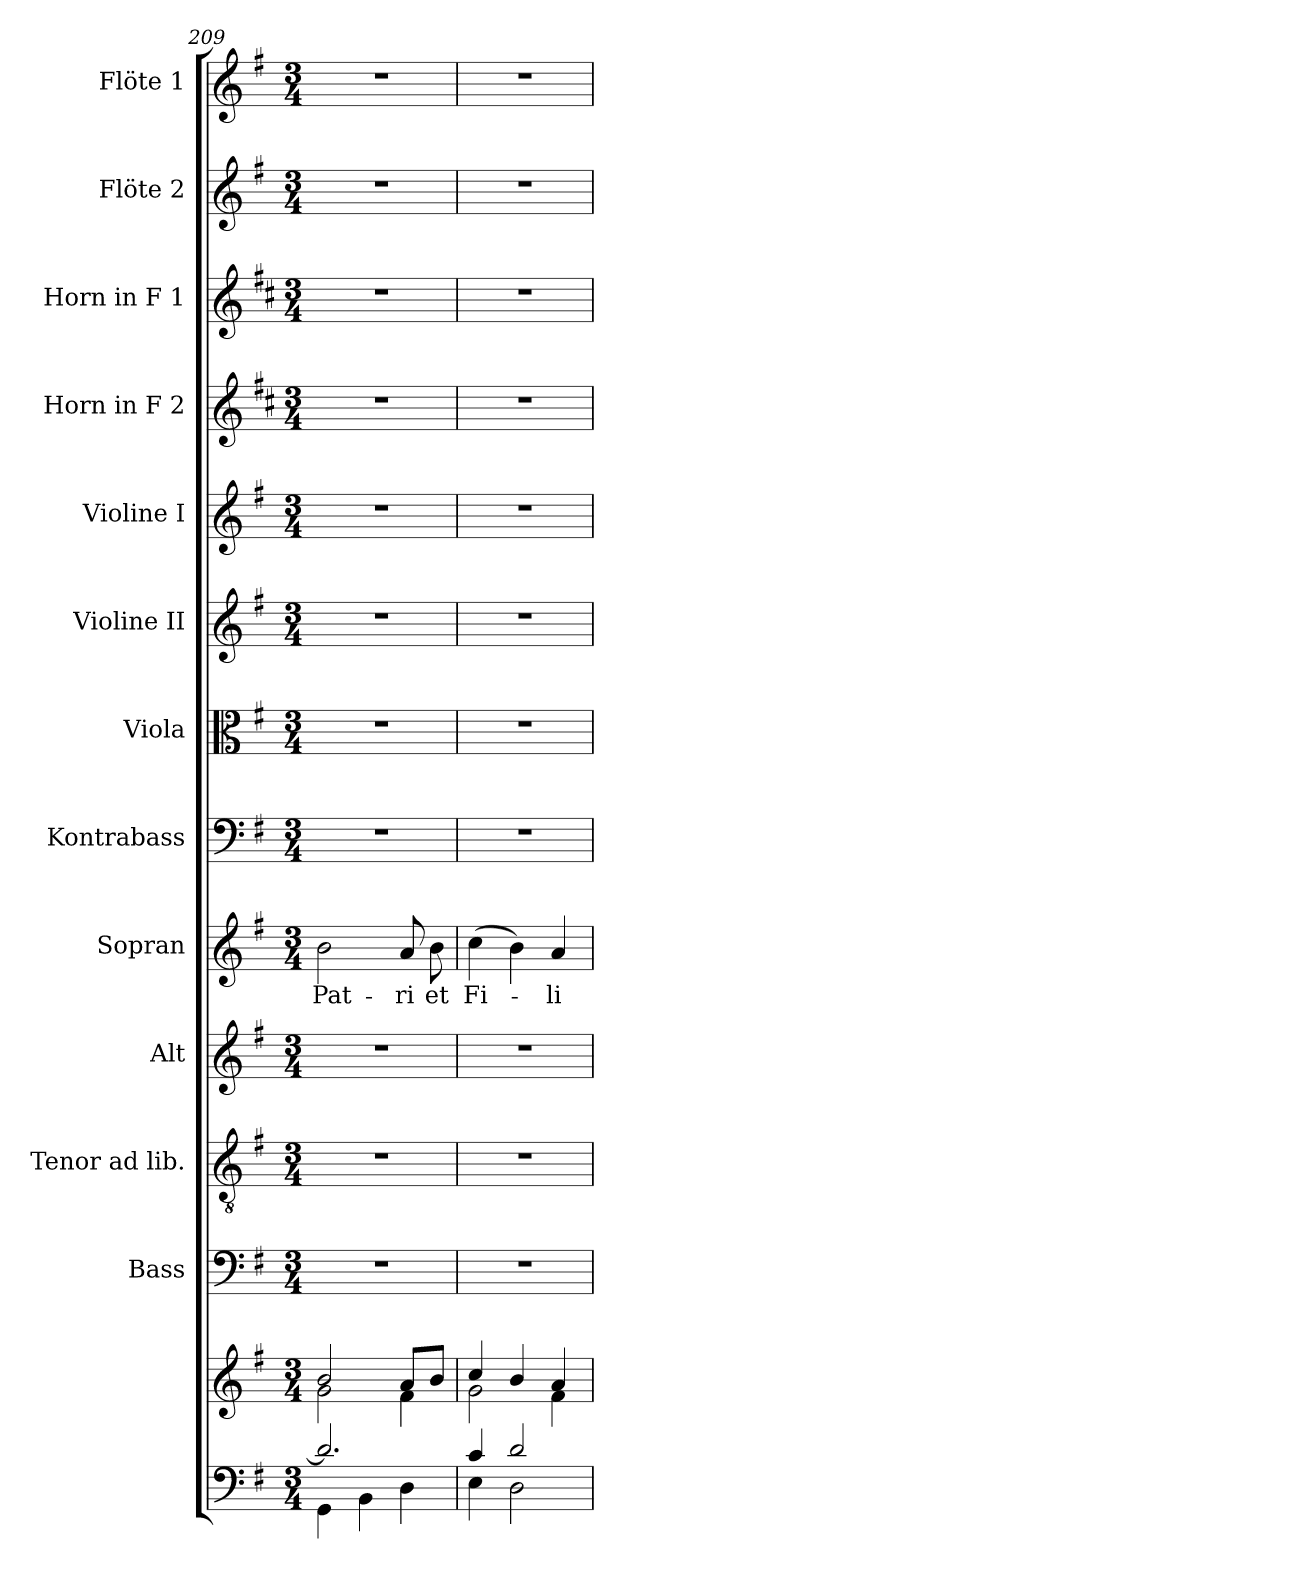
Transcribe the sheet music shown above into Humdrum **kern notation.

**kern	**kern	**kern	**kern	**kern	**kern	**text	**kern	**kern	**kern	**kern	**kern	**kern	**kern	**kern
*part13	*part13	*part12	*part11	*part10	*part9	*part9	*part8	*part7	*part6	*part5	*part4	*part3	*part2	*part1
*staff14	*staff13	*staff12	*staff11	*staff10	*staff9	*staff9	*staff8	*staff7	*staff6	*staff5	*staff4	*staff3	*staff2	*staff1
*	*	*I"Bass	*I"Tenor ad lib.	*I"Alt	*I"Sopran	*	*I"Kontrabass	*I"Viola	*I"Violine II	*I"Violine I	*I"Horn in F 2	*I"Horn in F 1	*I"Flöte 2	*I"Flöte 1
*	*	*I'B.	*I'T.	*I'A.	*I'S.	*	*I'Kb.	*I'Vla.	*I'Vl. II	*I'Vl. I	*	*	*I'Fl. 2	*I'Fl. 1
*clefF4	*clefG2	*clefF4	*clefGv2	*clefG2	*clefG2	*	*clefF4	*clefC3	*clefG2	*clefG2	*clefG2	*clefG2	*clefG2	*clefG2
*	*	*	*	*	*	*	*ITrd7c12	*	*	*	*ITrd4c7	*ITrd4c7	*	*
*k[f#]	*k[f#]	*k[f#]	*k[f#]	*k[f#]	*k[f#]	*	*k[f#]	*k[f#]	*k[f#]	*k[f#]	*k[f#]	*k[f#]	*k[f#]	*k[f#]
*G:	*G:	*G:	*G:	*G:	*G:	*	*G:	*G:	*G:	*G:	*G:	*G:	*G:	*G:
*M3/4	*M3/4	*M3/4	*M3/4	*M3/4	*M3/4	*	*M3/4	*M3/4	*M3/4	*M3/4	*M3/4	*M3/4	*M3/4	*M3/4
=209	=209	=209	=209	=209	=209	=209	=209	=209	=209	=209	=209	=209	=209	=209
*^	*^	*	*	*	*	*	*	*	*	*	*	*	*	*
!	!	!	!	!	!	!	!	!LO:LY:b	!	!	!	!	!	!	!	!
2.d/]	4GG\	2b/	2g\	2.r	2.r	2.r	2b\	Pat-	2.r	2.r	2.r	2.r	2.r	2.r	2.r	2.r
.	4BB\	.	.	.	.	.	.	.	.	.	.	.	.	.	.	.
!	!	!	!	!	!	!	!	!LO:LY:b	!	!	!	!	!	!	!	!
.	4D\	8a/L	4f#\	.	.	.	8a/	-ri	.	.	.	.	.	.	.	.
!	!	!	!	!	!	!	!	!LO:LY:b	!	!	!	!	!	!	!	!
.	.	8b/J	.	.	.	.	8b\	et	.	.	.	.	.	.	.	.
=210	=210	=210	=210	=210	=210	=210	=210	=210	=210	=210	=210	=210	=210	=210	=210	=210
!	!	!	!	!	!	!	!	!LO:LY:b	!	!	!	!	!	!	!	!
4c/	4E\	4cc/	2g\	2.r	2.r	2.r	(>4cc\	Fi-	2.r	2.r	2.r	2.r	2.r	2.r	2.r	2.r
2d/	2D\	4b/	.	.	.	.	4b\)	.	.	.	.	.	.	.	.	.
!	!	!	!	!	!	!	!	!LO:LY:b	!	!	!	!	!	!	!	!
.	.	4a/	4f#\	.	.	.	4a/	-li-	.	.	.	.	.	.	.	.
*v	*v	*	*	*	*	*	*	*	*	*	*	*	*	*	*	*
*	*v	*v	*	*	*	*	*	*	*	*	*	*	*	*	*
=	=	=	=	=	=	=	=	=	=	=	=	=	=	=
*-	*-	*-	*-	*-	*-	*-	*-	*-	*-	*-	*-	*-	*-	*-
